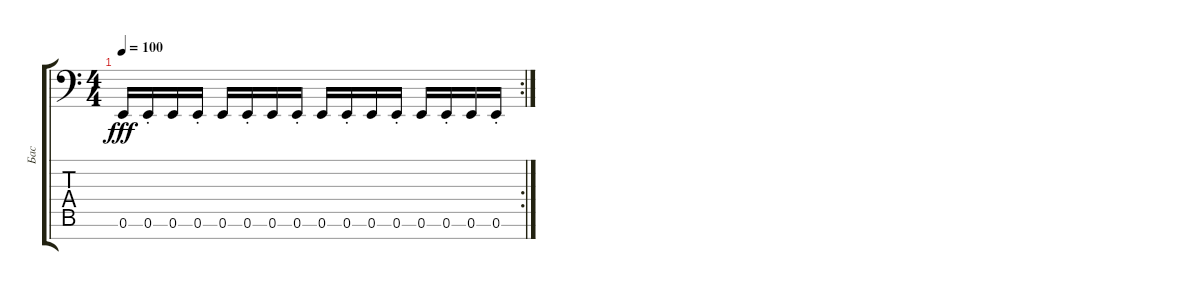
\track ("Бас" "Бас") {instrument electricbassfinger}
\staff {score tabs}
\tuning (E3 B2 G2 D2 A1 E1 B0) {hide}
\rc 2
\ts (4 4)
\tempo 100
\clef f4
\ks c
0.6.16{dy fff} 0.6{st}.16 0.6.16 0.6{st}.16 0.6.16 0.6{st}.16 0.6.16 0.6{st}.16 0.6.16 0.6{st}.16 0.6.16 0.6{st}.16 0.6.16 0.6{st}.16 0.6.16 0.6{st}.16
